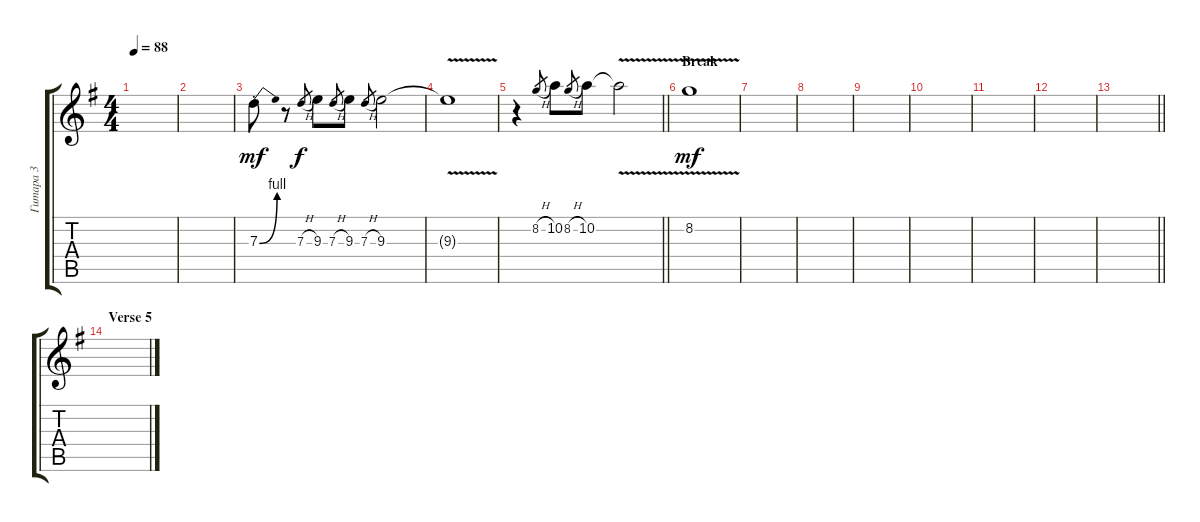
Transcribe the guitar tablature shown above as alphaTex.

\track ("Гитара 3" "Гитара 3") {instrument distortionguitar}
\staff {score tabs}
\tuning (E4 B3 G3 D3 A2 E2) {hide}
\ts (4 4)
\tempo 88
\clef g2
\ks eminor
|
|
7.3{be (bend 0 0 60 4) st}.8{dy mf} r.8 7.3{h}.8{gr dy f} 9.3.8 7.3{h}.8{gr} 9.3.8 7.3{h}.8{gr} 9.3.2 |
9.3{v t}.1 |
\barLineRight lightlight
r.4 8.2{h}.8{gr} 10.2.8 8.2{h}.8{gr} 10.2.8 10.2{v t}.2 |
\section ("" "Break")
8.2{v}.1{dy mf} |
|
|
|
|
|
|
\barLineRight lightlight
|
\section ("" "Verse 5")
